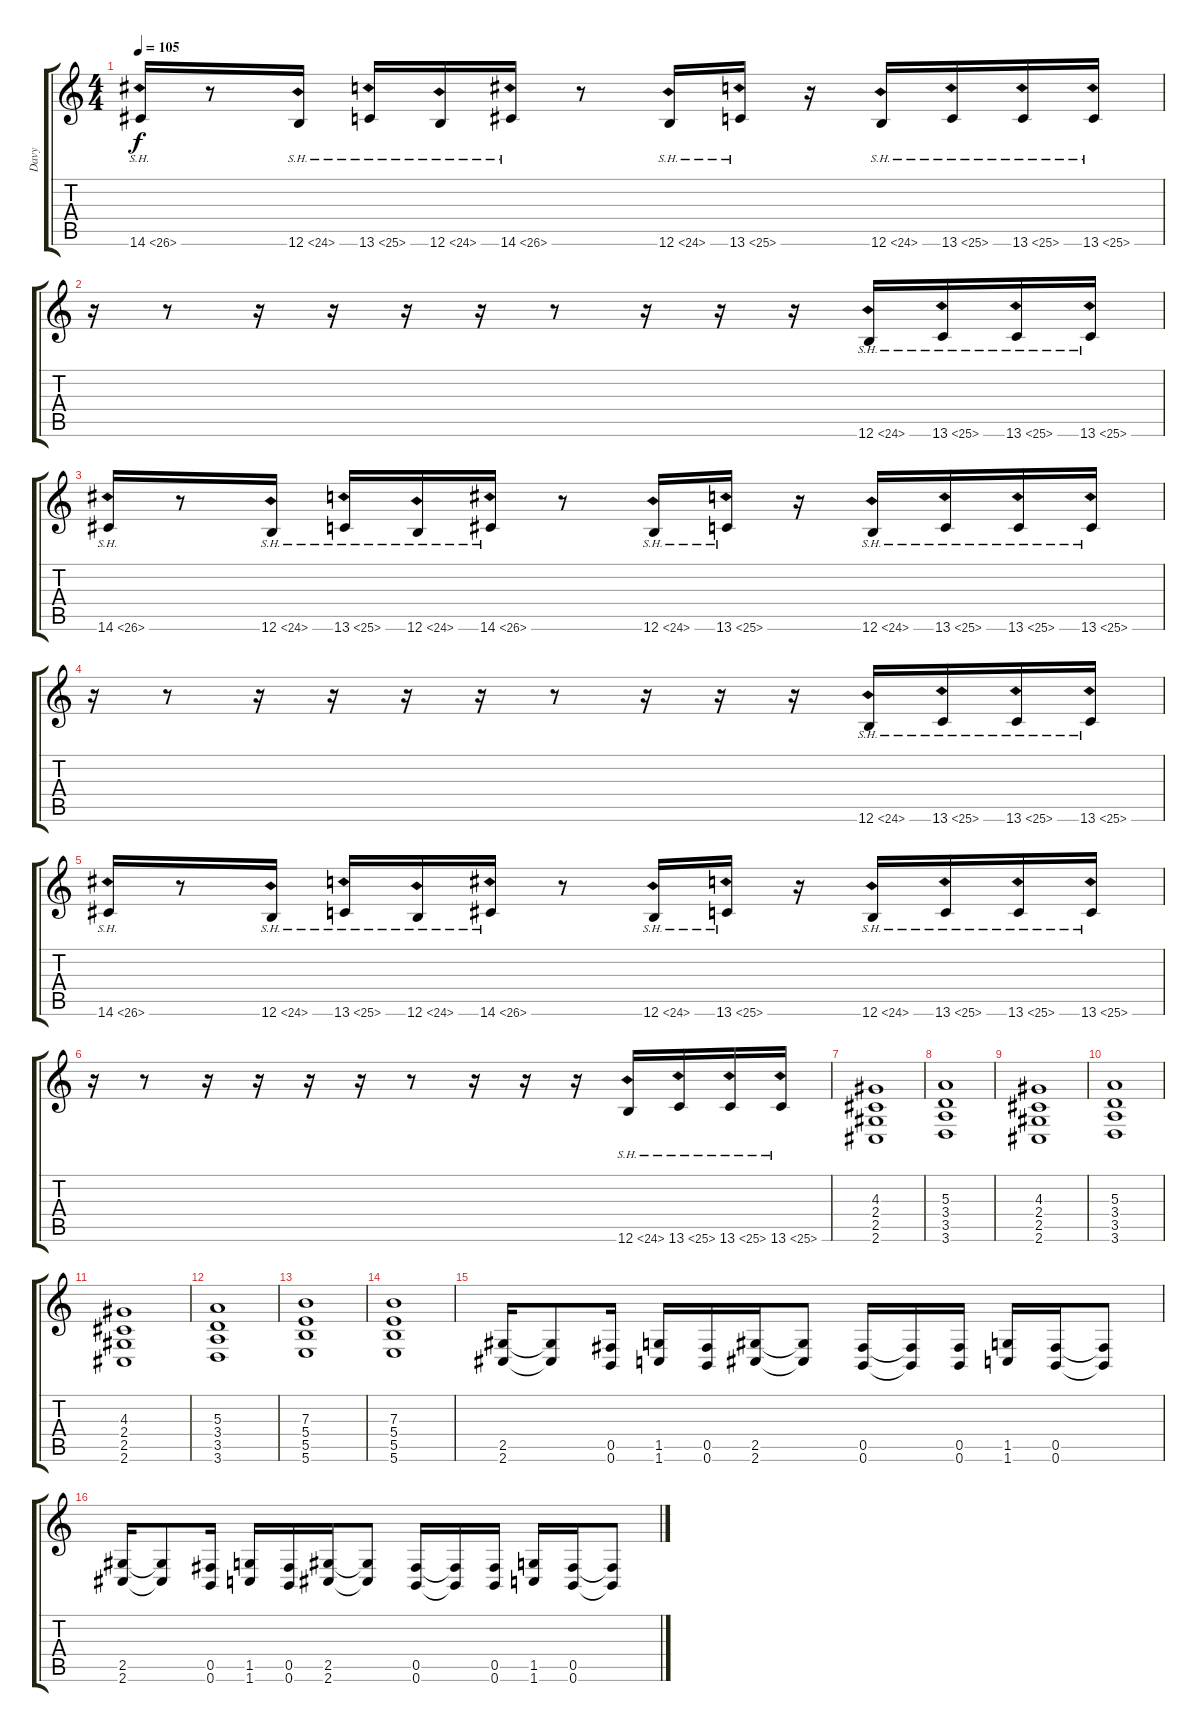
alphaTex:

\track ("Davy" "Davy") {instrument distortionguitar}
\staff {score tabs}
\tuning (Db4 Ab3 E3 B2 Gb2 B1) {hide}
\ts (4 4)
\tempo 105
\clef g2
\ks c
14.6{sh 12}.16{dy f} r.8 12.6{sh 12}.16 13.6{sh 12}.16 12.6{sh 12}.16 14.6{sh 12}.16 r.8 12.6{sh 12}.16 13.6{sh 12}.16 r.16 12.6{sh 12}.16 13.6{sh 12}.16 13.6{sh 12}.16 13.6{sh 12}.16 |
r.16 r.8 r.16 r.16 r.16 r.16 r.8 r.16 r.16 r.16 12.6{sh 12}.16 13.6{sh 12}.16 13.6{sh 12}.16 13.6{sh 12}.16 |
14.6{sh 12}.16 r.8 12.6{sh 12}.16 13.6{sh 12}.16 12.6{sh 12}.16 14.6{sh 12}.16 r.8 12.6{sh 12}.16 13.6{sh 12}.16 r.16 12.6{sh 12}.16 13.6{sh 12}.16 13.6{sh 12}.16 13.6{sh 12}.16 |
r.16 r.8 r.16 r.16 r.16 r.16 r.8 r.16 r.16 r.16 12.6{sh 12}.16 13.6{sh 12}.16 13.6{sh 12}.16 13.6{sh 12}.16 |
14.6{sh 12}.16 r.8 12.6{sh 12}.16 13.6{sh 12}.16 12.6{sh 12}.16 14.6{sh 12}.16 r.8 12.6{sh 12}.16 13.6{sh 12}.16 r.16 12.6{sh 12}.16 13.6{sh 12}.16 13.6{sh 12}.16 13.6{sh 12}.16 |
r.16 r.8 r.16 r.16 r.16 r.16 r.8 r.16 r.16 r.16 12.6{sh 12}.16 13.6{sh 12}.16 13.6{sh 12}.16 13.6{sh 12}.16 |
(4.3 2.4 2.5 2.6).1 |
(5.3 3.4 3.5 3.6).1 |
(4.3 2.4 2.5 2.6).1 |
(5.3 3.4 3.5 3.6).1 |
(4.3 2.4 2.5 2.6).1 |
(5.3 3.4 3.5 3.6).1 |
(7.3 5.4 5.5 5.6).1 |
(7.3 5.4 5.5 5.6).1 |
(2.5 2.6).16 (2.5{t} 2.6{t}).8 (0.5 0.6).16 (1.5 1.6).16 (0.5 0.6).16 (2.5 2.6).16 (2.5{t} 2.6{t}).8 (0.5 0.6).16 (0.5{t} 0.6{t}).16 (0.5 0.6).16 (1.5 1.6).16 (0.5 0.6).16 (0.5{t} 0.6{t}).8 |
(2.5 2.6).16 (2.5{t} 2.6{t}).8 (0.5 0.6).16 (1.5 1.6).16 (0.5 0.6).16 (2.5 2.6).16 (2.5{t} 2.6{t}).8 (0.5 0.6).16 (0.5{t} 0.6{t}).16 (0.5 0.6).16 (1.5 1.6).16 (0.5 0.6).16 (0.5{t} 0.6{t}).8
